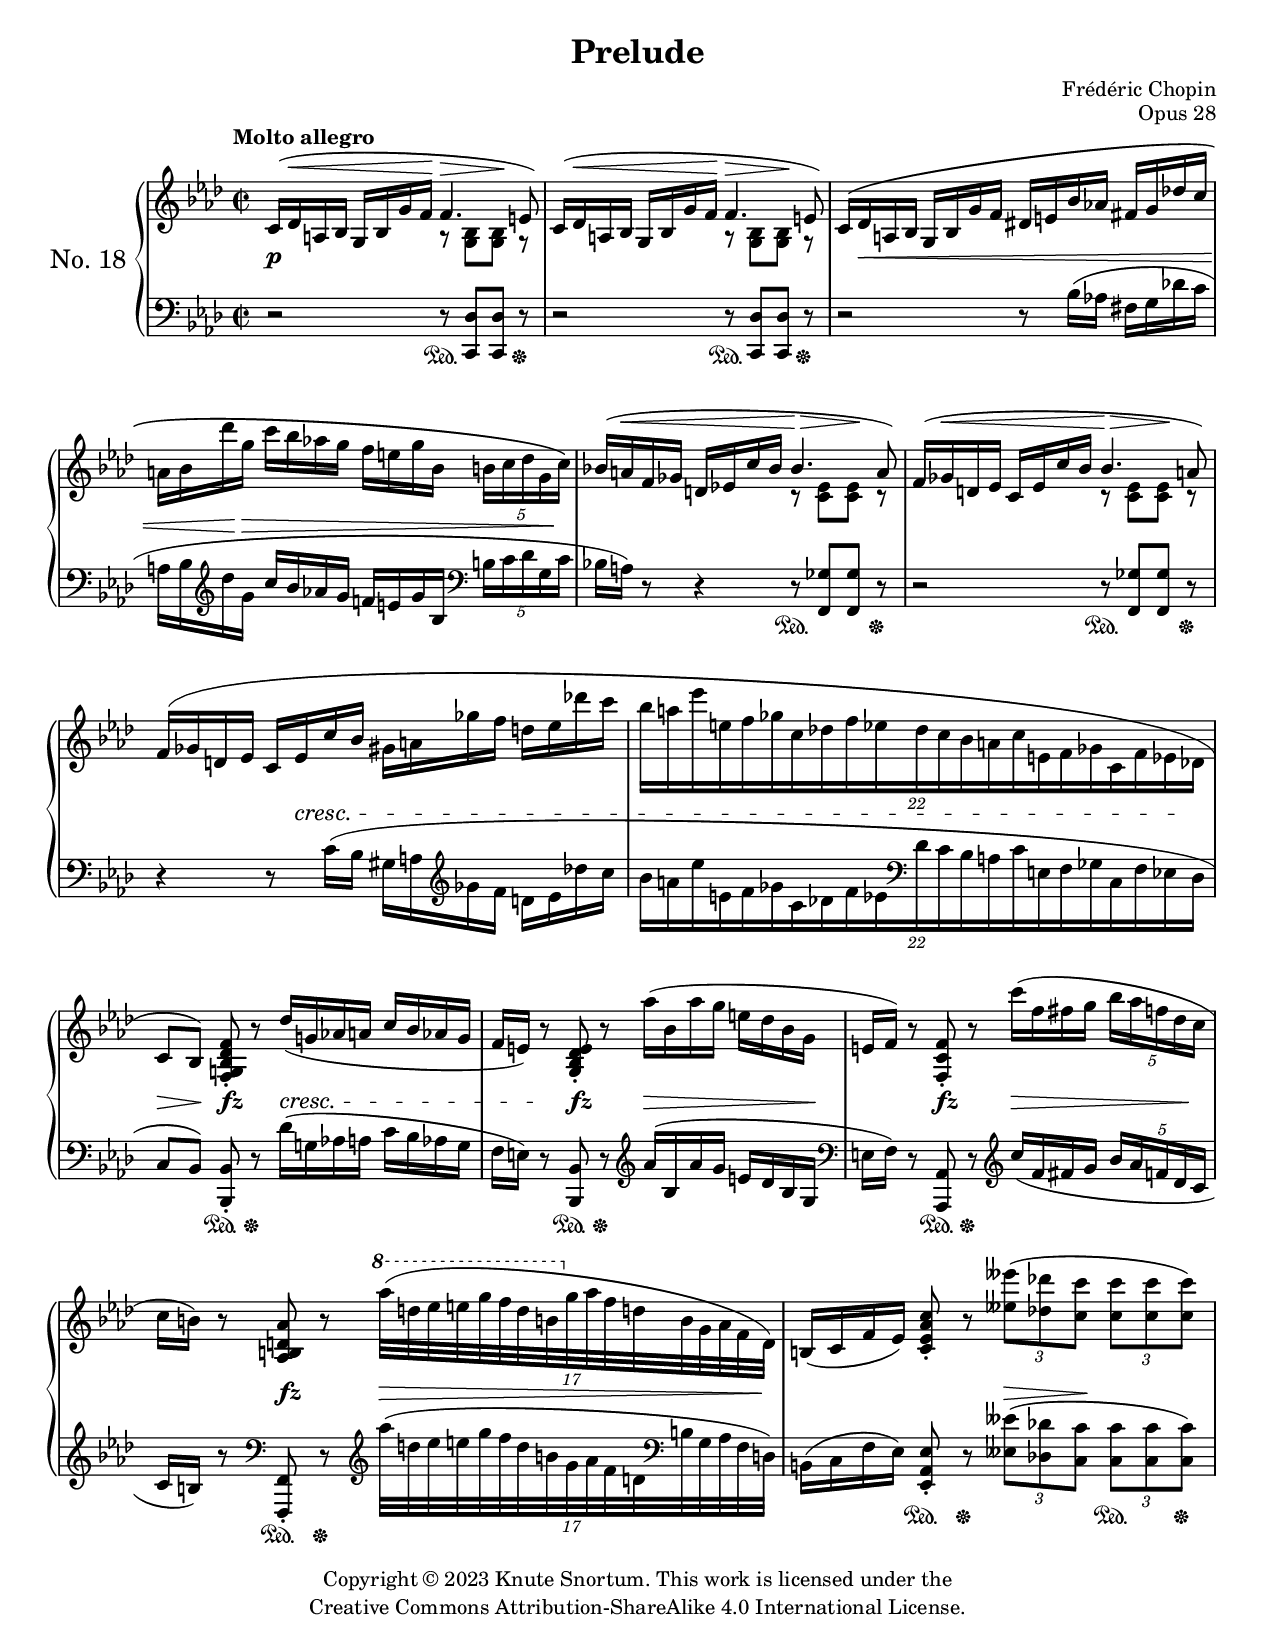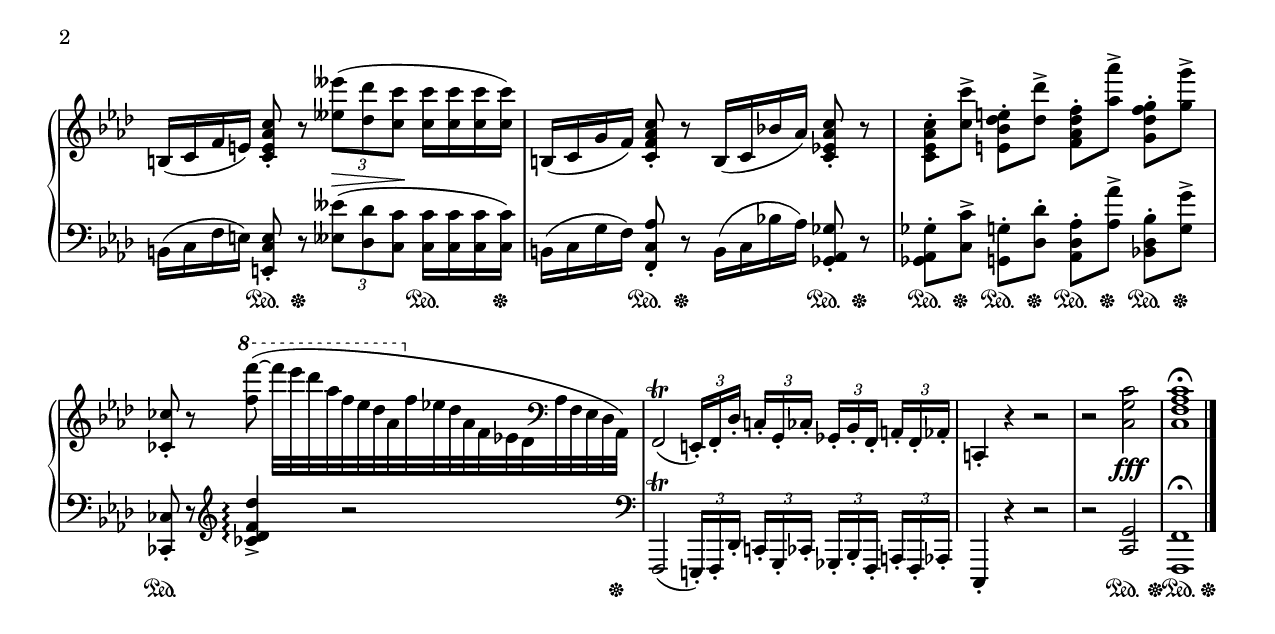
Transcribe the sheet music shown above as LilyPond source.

\version "2.24.0"

\include "includes/header-paper.ily"
%...+....1....+....2....+....3....+....4....+....5....+....6....+....7....+....

\version "2.24.0"
\language "english"

\include "global-variables.ily"

%%% Positions and shapes %%%

slurPositionA = \tweak positions #'(4 . 4) \etc
slurPositionB = \tweak positions #'(5 . 5) \etc

%%% Music %%%

global = {
  \time 2/2
  \key f \minor
  \accidentalStyle piano
  
  % Group sixteenth notes by fours
  \set Timing.beamExceptions = #'()
  \set Timing.baseMoment = #(ly:make-moment 1/4)
  \set Timing.beatStructure = 1,1,1,1
}


rightHand = \relative {
  \clef treble
  \global
  \set Score.tempoHideNote = ##t 
  \tempo "Molto allegro" 4 = 92
  
  c'16-\slurPositionA ^( \dynamicInsideSlur df^\< a bf  g bf g' f\!  
    << 
      << { \dynamicInsideSlur f4. e8) } { s4^\> s16\! s s8 } >>
      \new Voice { \voiceTwo r8 <g, bf>[ q] r  } 
    >> |
  c16-\slurPositionA ^( \dynamicInsideSlur df^\< a bf  g bf g' f\!  
    << 
      << { \dynamicInsideSlur f4. e8) } { s4^\> s16\! s s8 } >>
      \new Voice { \voiceTwo r8 <g, bf>[ q] r  } 
    >> |
  c16^\( df a bf  g bf g' f  ds e bf' af  fs g df' c |
  a16 bf df' g,  c bf af g  f e g bf,  \tuplet 5/4 { b16 c df g, c\) } |
  bf16-\slurPositionB ^( \dynamicInsideSlur a^\< f gf  d ef c' bf \stemUp
    << 
      << { \dynamicInsideSlur bf4. a8) } { s4^\> s16\! s s8 } >>
      \new Voice { \voiceTwo r8 <c, ef>[ q] r  } 
    >> \stemNeutral |
  f16-\slurPositionB ^( \dynamicInsideSlur gf^\< d ef  c ef c' bf \stemUp
    << 
      << { \dynamicInsideSlur bf4. a8) } { s4^\> s16\! s s8 } >>
      \new Voice { \voiceTwo r8 <c, ef>[ q] r  } 
    >> \stemNeutral |
  f16( gf d ef  c ef c' bf  gs a gf' f  d ef df' c |
  \tuplet 22/16 { bf[ a ef' e, f gf c, df f ef df c bf a c e, f gf 
    c, f ef df] } |
  
  \barNumberCheck 9
  c8 bf) <f g bf df f>-. r  df''16( g, af a  c bf af g |
  f16 e) r8 <g, bf df e>-. r  af''16( bf, af' g  e df bf g |
  e16 f) r8 <f, c' f>-. r  c'''16( f, fs g \tuplet 5/4 { bf af f df c } |
  c16 b) r8 <af, b d af'> r \tuplet 17/16 { \ottava 1 af'''32( d, ef e g f d b 
    \ottava 0 g af f d b g af f d) } |
  b16( c f ef) <c ef af c>8-. r \tuplet 3/2 4 { <eff' eff'>( <df df'> <c c'> 
    q q q) } |
  b,16( c f e) <c e af c>8-. r \tuplet 3/2 { <eff' eff'>( <df df'> <c c'> }
    q16 q q q) |
  b,16( c g' f) <c f af c>8-. r b16( c bf' af) <c, ef af c>8-. r |
  <c ef af c>8-. <c' c'>-> <e, bf' df e>-. <df' df'>-> <f, af df f>-.
    <af' af'>-> <g, df' f g>-. <g' g'>-> |
    
  \barNumberCheck 17
  <cf,, cf'>8-. r \ottava 1 <f'' f'>(~ f'32[ ef df af  f ef df af  \ottava 0
    f ef df af  f ef df \clef bass af  f ef df af]) |
  \tag midi { 
    \repeat unfold 8 { f32 g } \tuplet 3/2 { e16 f df'  c g cf  gf bf f
      a f af } |
  }
  \tag layout { 
    f2(\trill \tuplet 3/2 8 { e16-.)[ f-. df'-.]  c-.[ g-. cf-.]
      gf-.[ bf-. f-.]  a-.[ f-. af-.] } |
  } 
  c,4-. r r2 |
  r2 <c' g' c> |
  <c f af c>1\fermata |
  \bar "|."
}

leftHand = \relative {
  \clef bass
  \global

  r2 r8 <c, df'>[ q] r |
  r2 r8 <c df'>[ q] r |
  r2 r8 bf''16( af  fs g df' c |
  a16 bf \clef treble df' g,  c bf af g  f e g bf,  
    \clef bass \tuplet 5/4 { b16 c df g, c } |
  bf16 a) r8 r4 r8 <f, gf'>[ q] r |
  r2 r8 <f gf'>[ q] r |
  r4 r8 c''16( bf  gs a \clef treble gf' f  \stemDown d ef df' c |
  \tuplet 22/16 { bf[ a ef' e, f gf c, df f ef \clef bass df c bf a c e, f gf 
    c, f ef df] } \stemNeutral |
  
  \barNumberCheck 9
  c8 bf) <bf, bf'>-. r  df''16( g, af a  c bf af g |
  f16 e) r8 <bf, bf'> r  \clef treble af'''16( bf, af' g  e df bf g |
  \clef bass e16 f) r8 <af,, af'> r \clef treble c'''16( f, fs g 
    \tuplet 5/4 { bf af f df c } |
  c16 b) r8 \clef bass <f,, f'>-. r \clef treble \tuplet 17/16 { af''''32( d, 
    ef e g f d b g af f d \clef bass b g af f d) } |
  b16( c f ef) <ef, af ef'>8-. r \tuplet 3/2 4 { <eff' eff'>( <df df'> <c c'> 
    q q q) } |
  b16( c f e) <e, c' e>8-. r \tuplet 3/2 { <eff' eff'>( <df df'> <c c'> }
    q16 q q q) |
  b16( c g' f) <f, c' af'>8-. r b16( c bf' af) <gf, af gf'>8-. r |
  <gf af gf'>8-. <c c'>-> <g g'>-. <df' df'>-. <af df af'>-. <af' af'>->
    <bf, df bf'>-. <g' g'>-> |
    
  \barNumberCheck 17
  <cf,, cf'>8-. r \clef treble <cf'' df f df'>4->\arpeggio r2 |
  \tag midi { 
    \repeat unfold 8 { f32 g } \tuplet 3/2 { e16 f df'  c g cf  gf bf f  
      a f af } |
  }
  \tag layout { 
    \clef bass f,,,2(\trill \tuplet 3/2 8 { e16-.)[ f-. df'-.]  c-.[ g-. cf-.]
      gf-.[ bf-. f-.]  a-.[ f-. af-.] } |
  }
  c,4-. r r2 |
  r2 <c' g'> |
  <f, f'>1\fermata |
}

dynamics = {
  s1\p |
  s1 |
  s16 s\< s8 s2. |
  s8 s16\! s\> s2 s8. s16\! |
  s1 * 2 |
  s4 s16 s\cresc s8 s2 |
  s2... s16\! |
  
  \barNumberCheck 9
  s8\> s\! s4\fz s2\cresc |
  s8 s\! s4\fz s\> s8. s16\! |
  s4 s\fz s\> s8. s16\! |
  s4 s\fz s\> s8.. s32\! |
  s2 \tuplet 3/2 { s4\> s8\! } s4 |
  s2 \tuplet 3/2 { s4\> s8\! } s4 |
  s1 * 2 |
  
  \barNumberCheck 17 
  s1 * 3 |
  s2 s\fff |
  s1 |
}

pedal = {
  s2 s4.\sustainOn s8\sustainOff |
  s2 s4.\sustainOn s8\sustainOff |
  s1 * 2 |
  s2 s4.\sustainOn s8\sustainOff |
  s2 s4.\sustainOn s8\sustainOff |
  s1 * 2 |
  
  \barNumberCheck 9
  \repeat unfold 4 { s4 s8\sustainOn s\sustainOff s2 | }
  \override SustainPedal.Y-offset = 2
  s4 s8\sustainOn s\sustainOff s4 \tuplet 3/2 { s4\sustainOn s8\sustainOff } |
  \revert SustainPedal.Y-offset
  s4 s8\sustainOn s\sustainOff s4 s8.\sustainOn s16\sustainOff |
  s4 s8\sustainOn s\sustainOff s4 s8\sustainOn s\sustainOff |
  s8\sustainOn s\sustainOff s8\sustainOn s\sustainOff s8\sustainOn s\sustainOff
    s8\sustainOn s\sustainOff |
  
  \barNumberCheck 17
  s2....\sustainOn s32\sustainOff |
  s1 * 2 |
  s2 s\sustainOn |
  s2..\sustainOff\sustainOn s8\sustainOff |
}

forceBreaks = {
  s1\noBreak s1\noBreak s1\break\noPageBreak
  s1\noBreak s1\noBreak s1\break\noPageBreak
  s1\noBreak s1\break\noPageBreak
  s1\noBreak s1\noBreak s1\break\noPageBreak
  s1\noBreak s1\pageBreak
  
  s1\noBreak s1\noBreak s1\break\noPageBreak
}

preludeEighteenMusic = \score { 
  \keepWithTag #'layout
  \new PianoStaff \with { 
    instrumentName = \markup \huge "No. 18"
  } <<
    \new Staff = "upper" \rightHand
    \new Dynamics \dynamics
    \new Staff = "lower" \leftHand
    \new Dynamics \pedal
    \new Devnull \forceBreaks
  >>
  \layout {}
}

preludeEighteenMidi = \book {
  \bookOutputName "prelude-op28-no18"
  \score { 
    \keepWithTag #'midi
    <<
      \new Staff = "upper" << \rightHand \dynamics \pedal >> 
      \new Staff = "lower" << \leftHand \dynamics \pedal >> 
    >>
    \midi {}
  }
}


\header {
  title = "Prelude"
  opus = "Opus 28"
  composer = "Frédéric Chopin"
}

\paper {
  ragged-last-bottom = ##t
  min-systems-per-page = ##f
  system-system-spacing.padding = 3
}

\preludeEighteenMusic
\preludeEighteenMidi
